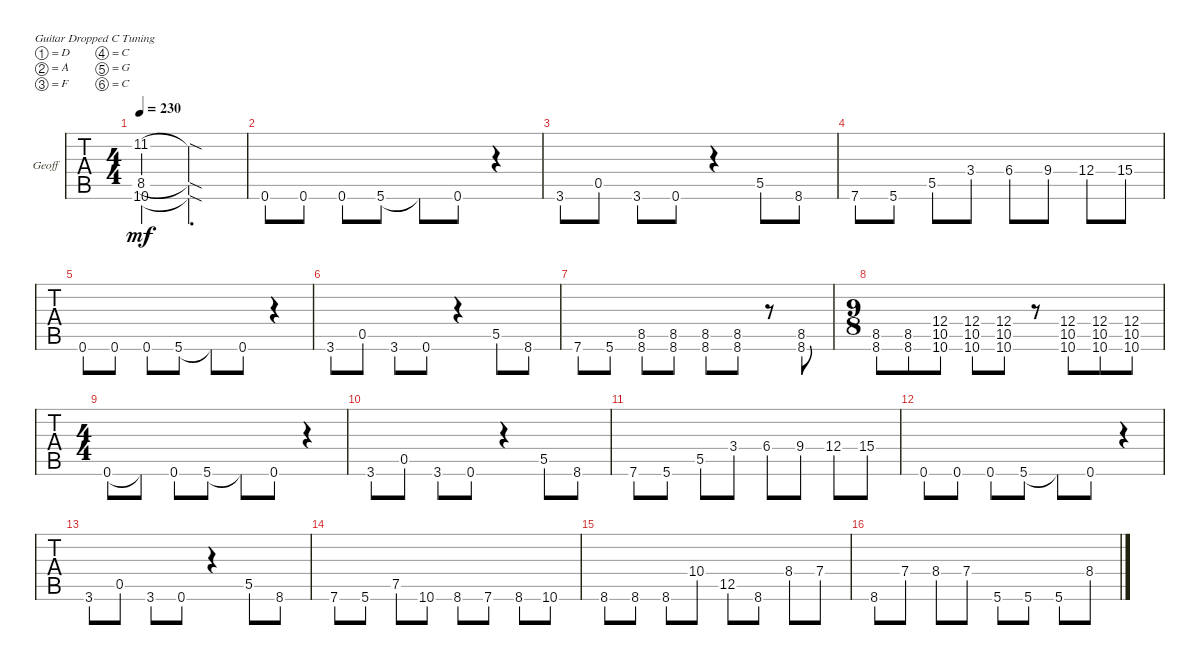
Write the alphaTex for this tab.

\bracketExtendMode groupsimilarinstruments
\firstSystemTrackNameOrientation horizontal
\otherSystemsTrackNameOrientation horizontal
\track ("GeoFuck" "Geoff") {instrument acousticgrandpiano}
\staff {tabs}
\tuning (D4 A3 F3 C3 G2 C2)
\displaytranspose 12
\ts (4 4)
\tempo 230
\clef g2
\ks c
(10.6 8.5 11.2).4{dy mf} (10.6{sod t} 8.5{sod t} 11.2{sod t}).2{d} |
0.6.8 0.6.8 0.6.8 5.6.8 5.6{t}.8 0.6.8 r.4 |
3.6.8 0.5.8 3.6.8 0.6.8 r.4 5.5.8 8.6.8 |
7.6.8 5.6.8 5.5.8 3.4.8 6.4.8 9.4.8 12.4.8 15.4.8 |
0.6.8 0.6.8 0.6.8 5.6.8 5.6{t}.8 0.6.8 r.4 |
3.6.8 0.5.8 3.6.8 0.6.8 r.4 5.5.8 8.6.8 |
7.6.8 5.6.8 (8.5 8.6).8 (8.5 8.6).8 (8.5 8.6).8 (8.6 8.5).8 r.8 (8.5 8.6).8 |
\ts (9 8)
(8.6 8.5).8 (8.6 8.5).8 (10.6 10.5 12.4).8 (10.6 10.5 12.4).8 (10.6 10.5 12.4).8 r.8 (10.6 10.5 12.4).8 (10.6 10.5 12.4).8 (10.6 10.5 12.4).8 |
\ts (4 4)
0.6.8 0.6{t}.8 0.6.8 5.6.8 5.6{t}.8 0.6.8 r.4 |
3.6.8 0.5.8 3.6.8 0.6.8 r.4 5.5.8 8.6.8 |
7.6.8 5.6.8 5.5.8 3.4.8 6.4.8 9.4.8 12.4.8 15.4.8 |
0.6.8 0.6.8 0.6.8 5.6.8 5.6{t}.8 0.6.8 r.4 |
3.6.8 0.5.8 3.6.8 0.6.8 r.4 5.5.8 8.6.8 |
7.6.8 5.6.8 7.5.8 10.6.8 8.6.8 7.6.8 8.6.8 10.6.8 |
8.6.8 8.6.8 8.6.8 10.4.8 12.5.8 8.6.8 8.4.8 7.4.8 |
8.6.8 7.4.8 8.4.8 7.4.8 5.6.8 5.6.8 5.6.8 8.4.8
